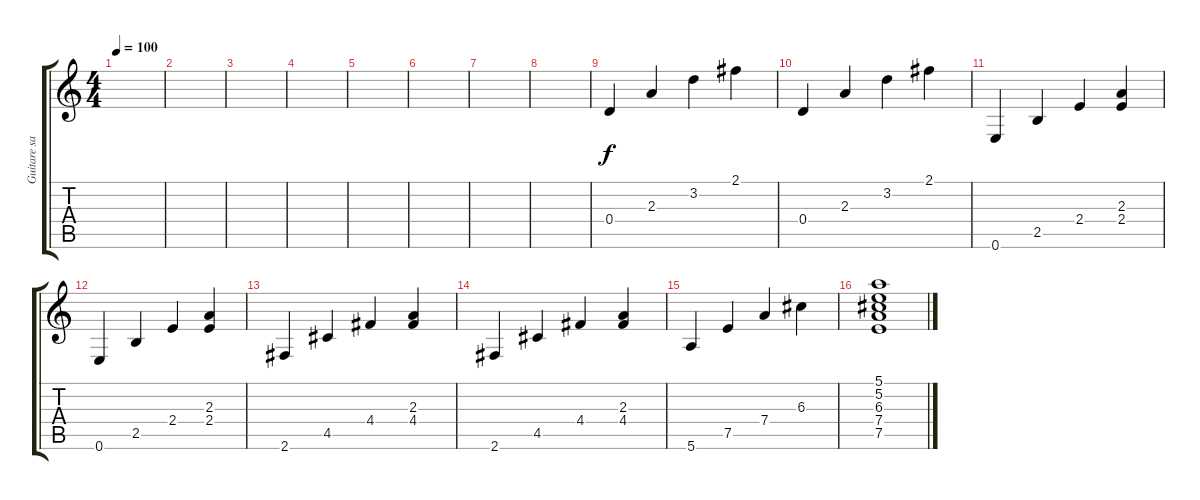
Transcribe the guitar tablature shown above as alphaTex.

\track ("Guitare saturée" "Guitare sa") {instrument overdrivenguitar}
\staff {score tabs}
\tuning (E4 B3 G3 D3 A2 E2) {hide}
\ts (4 4)
\tempo 100
\clef g2
\ks c
|
|
|
|
|
|
|
|
0.4.4 2.3.4 3.2.4 2.1.4 |
0.4.4 2.3.4 3.2.4 2.1.4 |
0.6.4 2.5.4 2.4.4 (2.3 2.4).4 |
0.6.4 2.5.4 2.4.4 (2.3 2.4).4 |
2.6.4 4.5.4 4.4.4 (2.3 4.4).4 |
2.6.4 4.5.4 4.4.4 (2.3 4.4).4 |
5.6.4 7.5.4 7.4.4 6.3.4 |
(5.1 5.2 6.3 7.4 7.5).1
